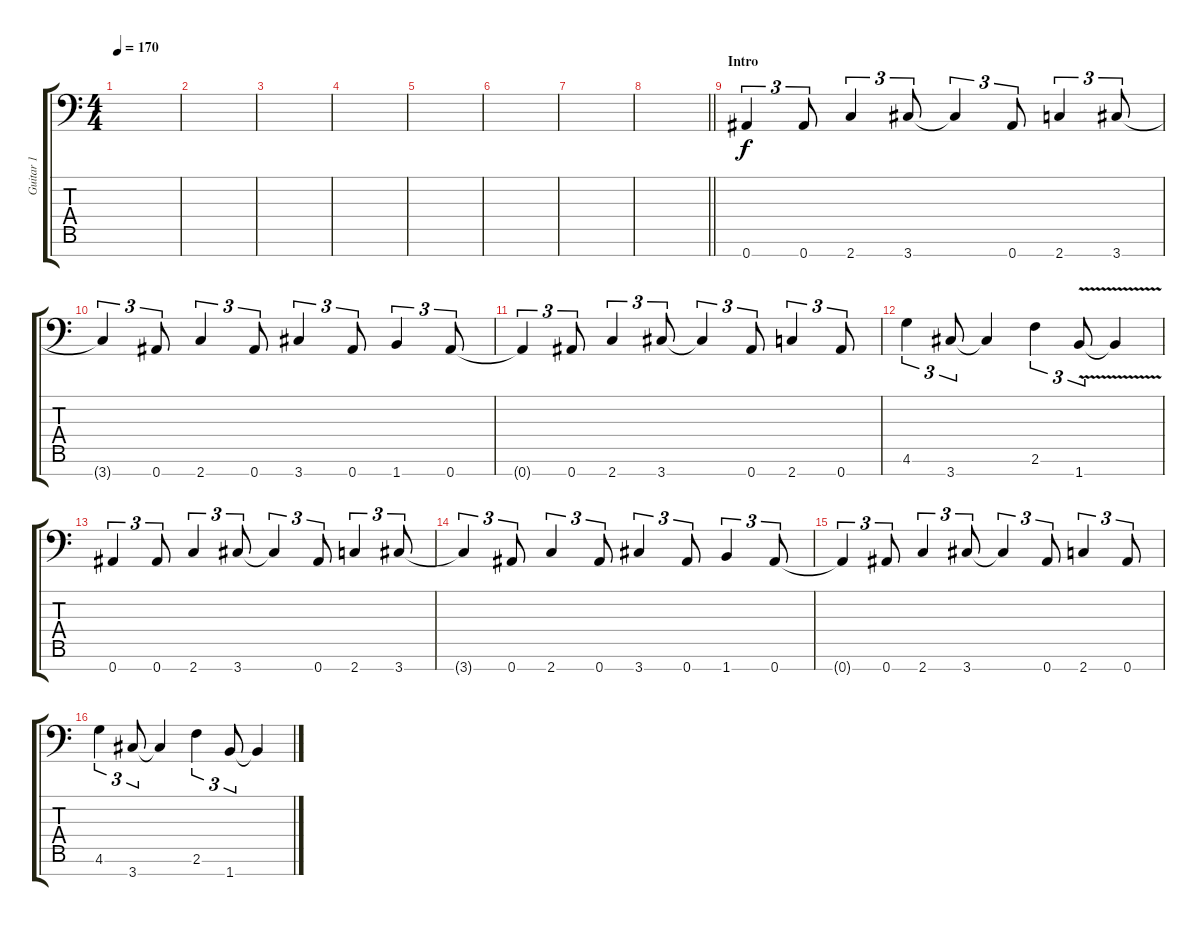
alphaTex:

\track ("Guitar 1" "Guitar 1") {instrument distortionguitar}
\staff {score tabs}
\tuning (Eb4 Bb3 Gb3 Db3 Ab2 Eb2 Bb1) {hide}
\ts (4 4)
\tempo 170
\clef f4
\ks c
|
|
|
|
|
|
|
\barLineRight lightlight
|
\section ("" "Intro")
0.7.4{tu (3 2)} 0.7.8{tu (3 2)} 2.7.4{tu (3 2)} 3.7.8{tu (3 2)} 3.7{t}.4{tu (3 2)} 0.7.8{tu (3 2)} 2.7.4{tu (3 2)} 3.7.8{tu (3 2)} |
3.7{t}.4{tu (3 2)} 0.7.8{tu (3 2)} 2.7.4{tu (3 2)} 0.7.8{tu (3 2)} 3.7.4{tu (3 2)} 0.7.8{tu (3 2)} 1.7.4{tu (3 2)} 0.7.8{tu (3 2)} |
0.7{t}.4{tu (3 2)} 0.7.8{tu (3 2)} 2.7.4{tu (3 2)} 3.7.8{tu (3 2)} 3.7{t}.4{tu (3 2)} 0.7.8{tu (3 2)} 2.7.4{tu (3 2)} 0.7.8{tu (3 2)} |
4.6.4{tu (3 2)} 3.7.8{tu (3 2)} 3.7{t}.4 2.6.4{tu (3 2)} 1.7{v}.8{tu (3 2)} 1.7{t}.4 |
0.7.4{tu (3 2)} 0.7.8{tu (3 2)} 2.7.4{tu (3 2)} 3.7.8{tu (3 2)} 3.7{t}.4{tu (3 2)} 0.7.8{tu (3 2)} 2.7.4{tu (3 2)} 3.7.8{tu (3 2)} |
3.7{t}.4{tu (3 2)} 0.7.8{tu (3 2)} 2.7.4{tu (3 2)} 0.7.8{tu (3 2)} 3.7.4{tu (3 2)} 0.7.8{tu (3 2)} 1.7.4{tu (3 2)} 0.7.8{tu (3 2)} |
0.7{t}.4{tu (3 2)} 0.7.8{tu (3 2)} 2.7.4{tu (3 2)} 3.7.8{tu (3 2)} 3.7{t}.4{tu (3 2)} 0.7.8{tu (3 2)} 2.7.4{tu (3 2)} 0.7.8{tu (3 2)} |
4.6.4{tu (3 2)} 3.7.8{tu (3 2)} 3.7{t}.4 2.6.4{tu (3 2)} 1.7.8{tu (3 2)} 1.7{t}.4
